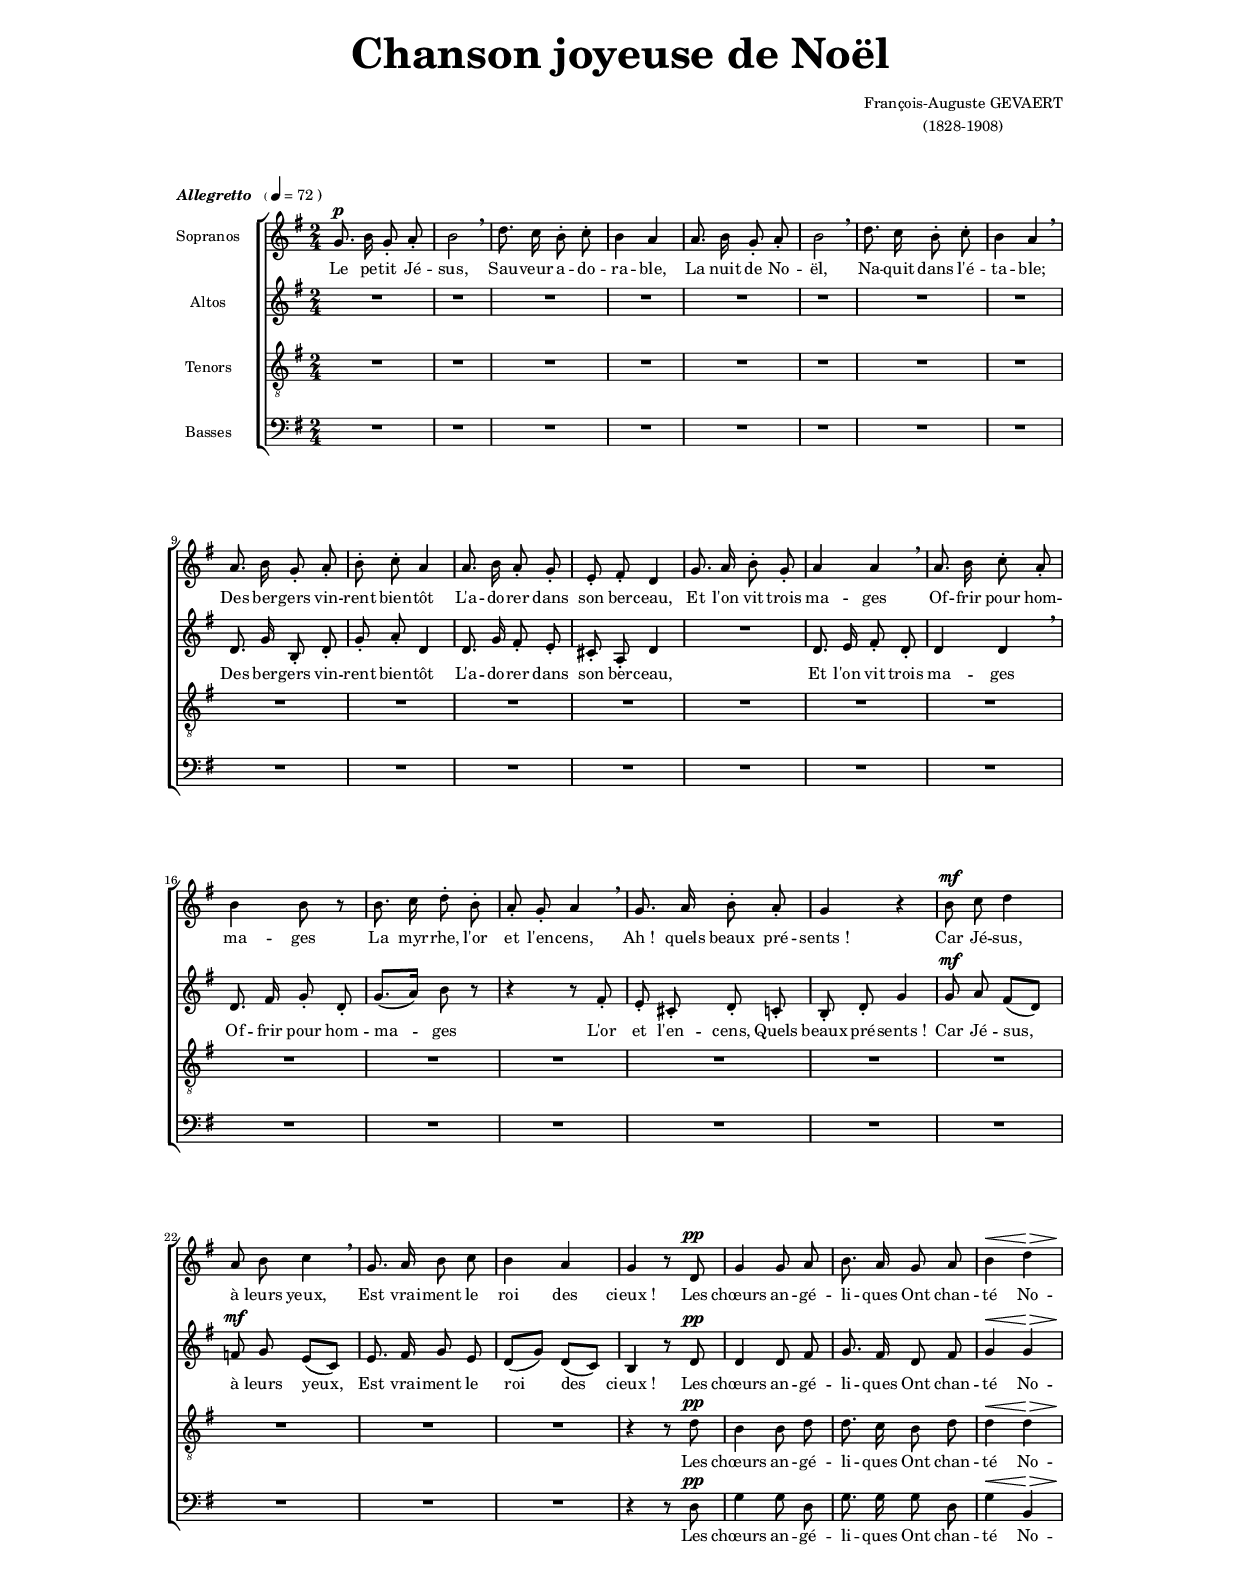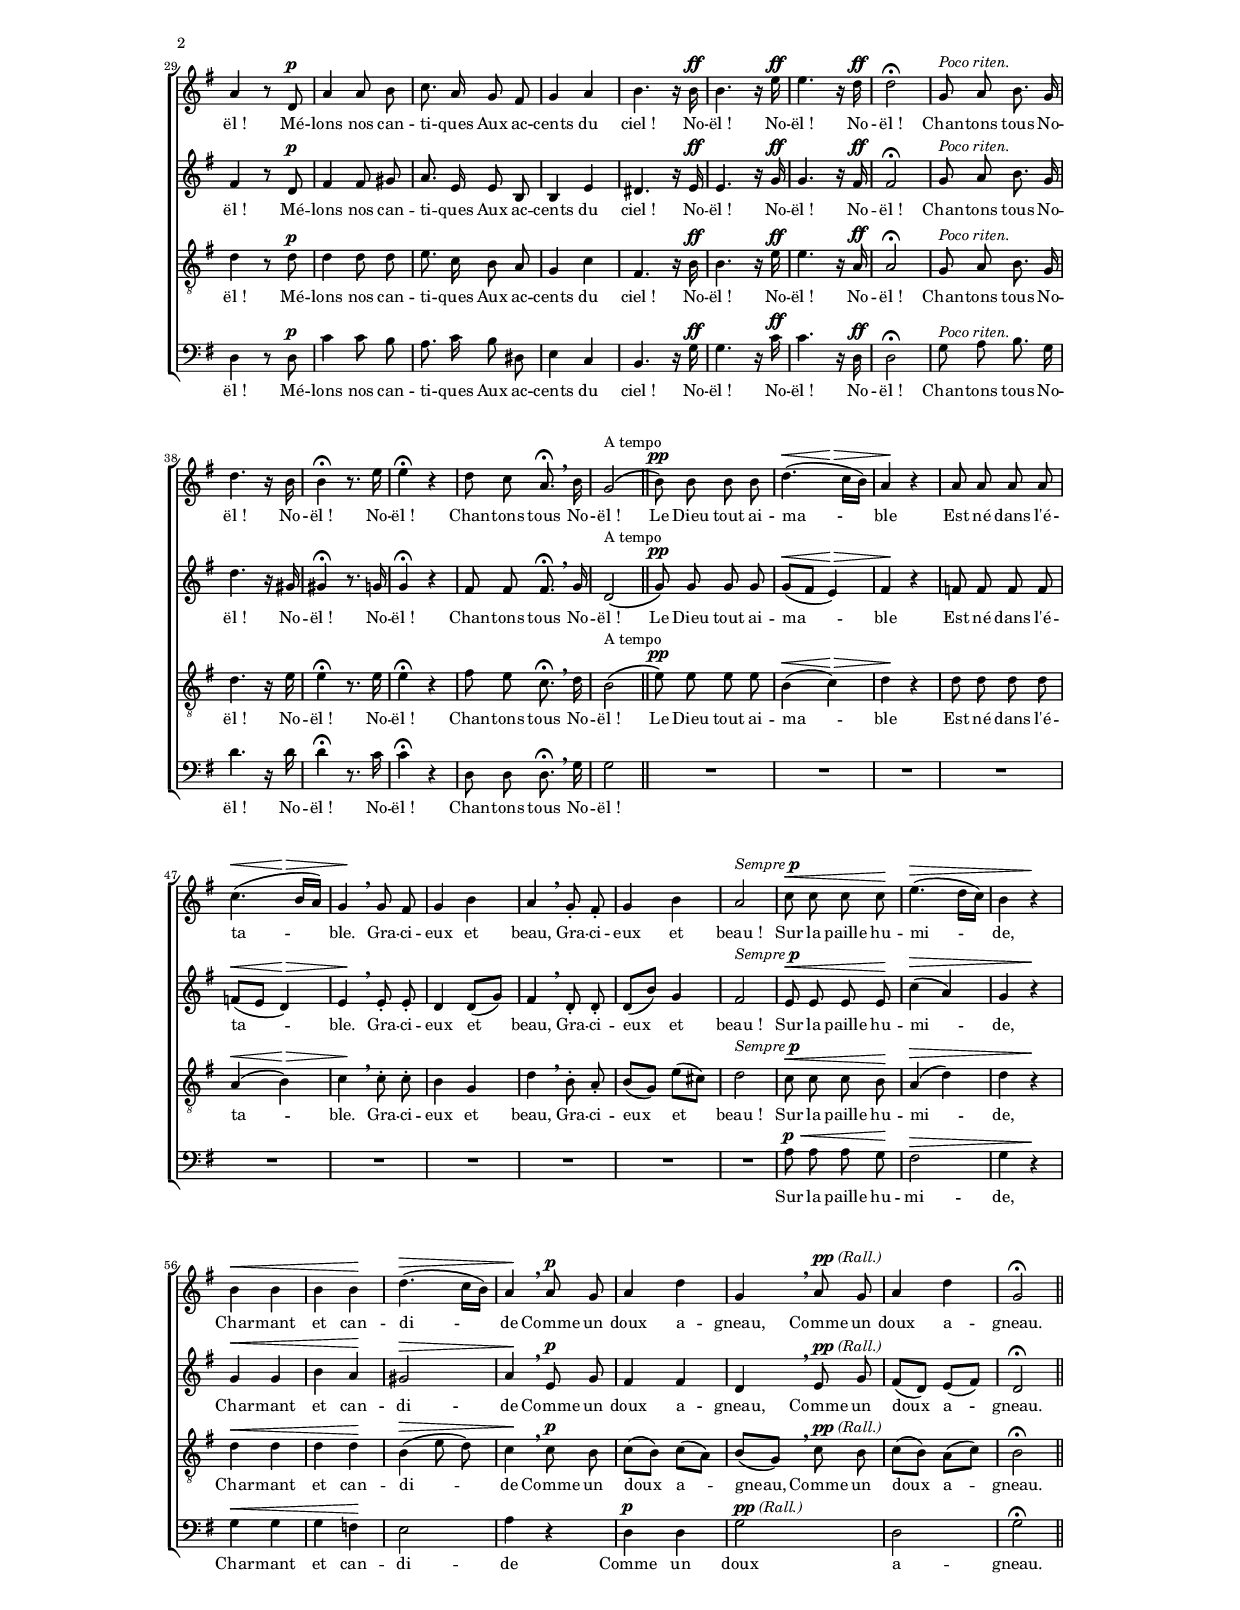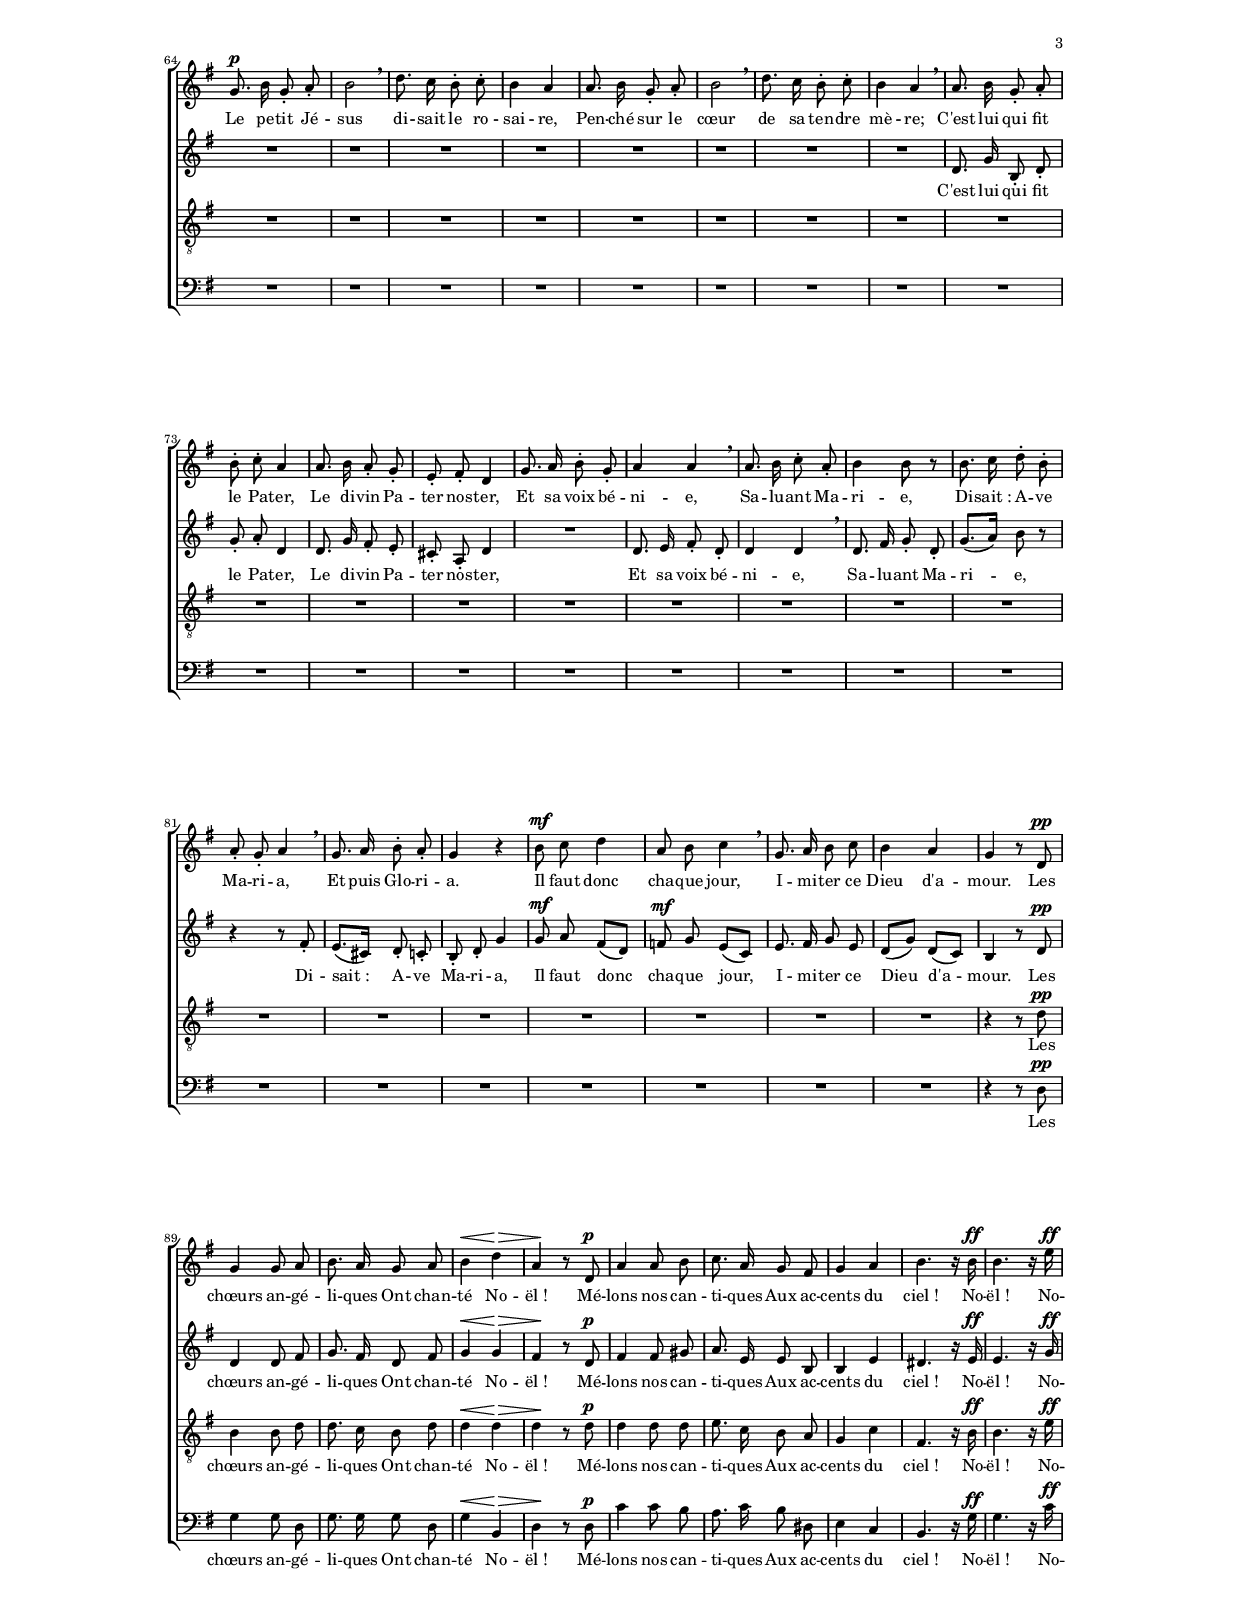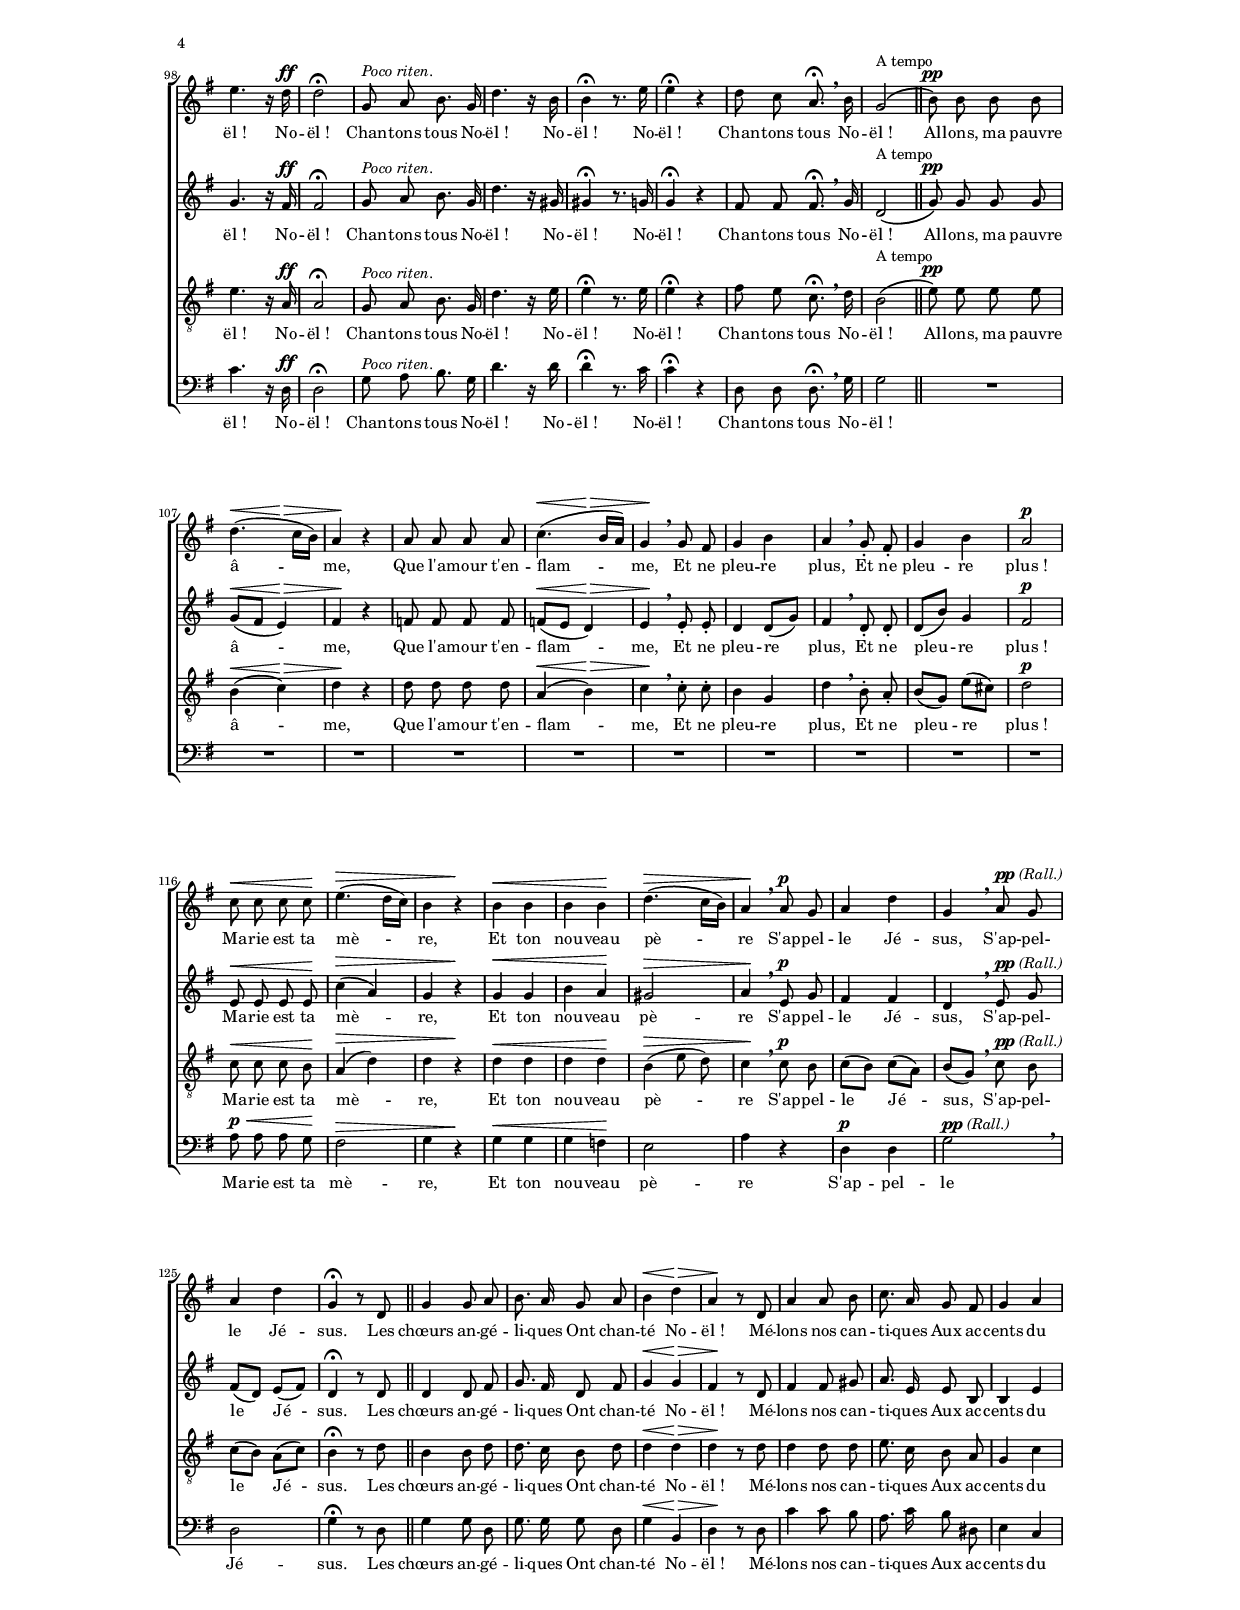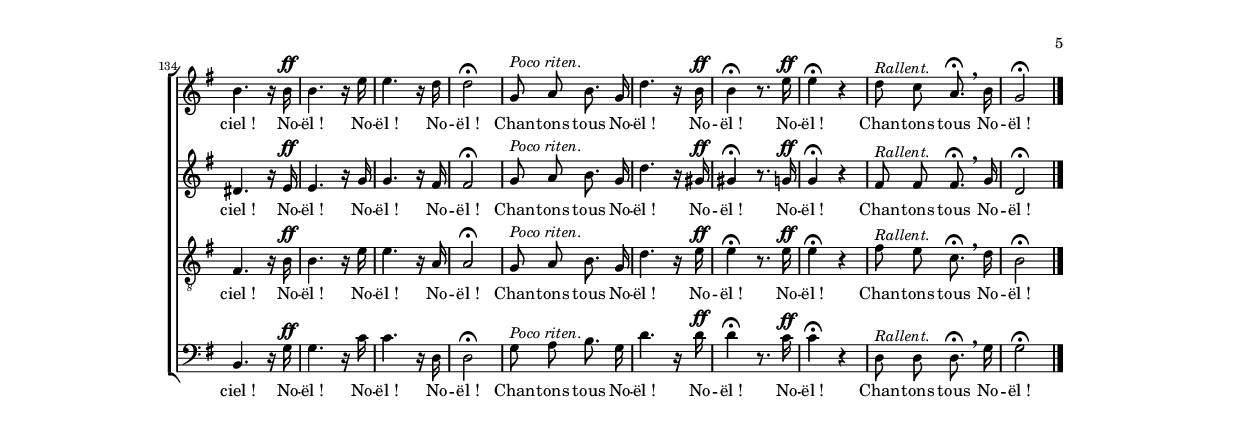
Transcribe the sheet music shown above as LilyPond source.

\version "2.12.1"

%---------------------------------------------------------------------------
%	COLLECTION DE CHOEURS
%	SANS ACCOMPAGNEMENT
%	Pour servir à l'étude du chant d'ensemble
%	dans les Conservatoires et Écoles de musique
%	Par F. A. GEVAERT
%	2e fascicule
%
%	Ed. Henry Lemoine et Cie
%	lastupdated = "2010/Apr/10"
%---------------------------------------------------------------------------

\paper {
	line-width = 15\cm 
	top-margin = 1.2\cm
	bottom-margin = 2.4\cm
}

#(set-global-staff-size 13)
#(ly:set-option 'point-and-click #f)

%---------------------------------------------------------------------------
%	
%---------------------------------------------------------------------------

\header {
	title = \markup \center-column {
		\pad-markup #3 {
			\fontsize #+5
			"Chanson joyeuse de Noël"
		}
	}
	composer = \markup {
		\center-column {
			"François-Auguste GEVAERT"
			"(1828-1908)"
		}
	}
	meter = \markup {
		\pad-to-box #'(0 . 0) #'(0 . 10) {  \bold \italic
			"Allegretto  "
			\upright \teeny ( \general-align #Y #DOWN \note #"4" #UP = 72 )
		}
	}
}

%---------------------------------------------------------------------------
%	
%---------------------------------------------------------------------------

global = {
	\time 2/4
	\key g \major
	\set Score.tempoHideNote  = ##t 
	\tempo 4=72
	\override DynamicTextSpanner #'dash-period = #-1.0
	\override Score.Hairpin #'to-barline = ##f
}
print = {
	\autoBeamOff
	\dynamicUp
}
mid = {
	\tempo 4=72
}

Prit = \markup { \italic { Poco riten. } }
semP = \markup { \italic { Sempre  } \dynamic p  }
ralP = \markup { \dynamic pp { \italic (Rall.) } }
Atem = \markup { A tempo }
ral = \markup { \italic { Rallent. } }
% rin = \markup { \italic { Rinf. } }
% solo = \markup { SOLO }
% coro = \markup { CHOEUR }
% lie = \markup { \italic { lié } }
% plie = \markup { \dynamic p {  et lié } }
% pplie = \markup { \dynamic pp {  et lié } }
% endResp = \markup { \translate #'(5.5 . 0) { \musicglyph #"scripts.ufermata" } }

%---------------------------------------------------------------------------
%	NOTES
%---------------------------------------------------------------------------

Sop = \relative c'' {
	\set Staff.instrumentName = #"Sopranos "
	
	g8.\p b16 g8\staccato a\staccato
	b2 \breathe
	d8. c16 b8\staccato c\staccato
	b4 a
	a8. b16 g8\staccato a\staccato
	b2 \breathe
	d8. c16 b8\staccato c\staccato
	b4 a \breathe
% 2
	a8. b16 g8\staccato a\staccato
	b8\staccato c\staccato a4
	a8. b16 a8\staccato g\staccato
	e8\staccato fis\staccato d4
	g8. a16 b8\staccato g\staccato
	a4 a \breathe
	a8. b16 c8\staccato a\staccato
% 3	
	b4 b8 r
	b8. c16 d8\staccato b\staccato
	a8\staccato g\staccato a4 \breathe
	g8. a16 b8\staccato a\staccato
	g4 r
	b8\mf c d4
	a8 b c4 \breathe
% 4
	g8. a16 b8 c8
	b4 a
	g4 r8 d\pp
	g4 g8 a
	b8. a16 g8 a
	b4\< d\!\>
	a4\! r8 d,\p
	a'4 a8 b
% 5
	c8. a16 g8 fis
	g4 a
	b4. r16 b\ff
	b4. r16 e\ff
	e4. r16 d\ff
	d2^\fermata
	g,8^\Prit a b8. g16
	d'4. r16 b
% 6
	b4^\fermata r8. e16
	e4^\fermata r
	d8 c a8.^\fermata \breathe b16
	g2\(^\Atem \bar "||"
	b8\)\pp b b b
	<< { d4.( c16[ b]) a4 r }
	{ s4\< s\!\> s\! s } >>
	a8 a a a
% 7
	<< { c4.( b16[ a]) g4 \breathe g8 fis }
	{ s4\< s\!\> s\! s } >>
	g4 b
	a4 \breathe g8\staccato fis\staccato
	g4 b
	a2^\semP
	c8\< c c c\!
	e4.\>( d16[ c])
% 8
	b4 r\!
	b\< b b b\!
	d4.\>( c16[ b])
	a4\! \breathe a8\p g
	a4 d
	g,4 \breathe a8^\ralP g
	a4 d
	g,2^\fermata \bar "||"
	
	g8.\p b16 g8\staccato a\staccato
	b2 \breathe
	d8. c16 b8\staccato c\staccato
	b4 a
	a8. b16 g8\staccato a\staccato
	b2 \breathe
	d8. c16 b8\staccato c\staccato
	b4 a \breathe
% 2
	a8. b16 g8\staccato a\staccato
	b8\staccato c\staccato a4
	a8. b16 a8\staccato g\staccato
	e8\staccato fis\staccato d4
	g8. a16 b8\staccato g\staccato
	a4 a \breathe
	a8. b16 c8\staccato a\staccato
% 3	
	b4 b8 r
	b8. c16 d8\staccato b\staccato
	a8\staccato g\staccato a4 \breathe
	g8. a16 b8\staccato a\staccato
	g4 r
	b8\mf c d4
	a8 b c4 \breathe
% 4
	g8. a16 b8 c8
	b4 a
	g4 r8 d\pp
	g4 g8 a
	b8. a16 g8 a
	b4\< d\!\>
	a4\! r8 d,\p
	a'4 a8 b
% 5
	c8. a16 g8 fis
	g4 a
	b4. r16 b\ff
	b4. r16 e\ff
	e4. r16 d\ff
	d2^\fermata
	g,8^\Prit a b8. g16
	d'4. r16 b
% 6
	b4^\fermata r8. e16
	e4^\fermata r
	d8 c a8.^\fermata \breathe b16
	g2\(^\Atem \bar "||"
	b8\)\pp b b b
	<< { d4.( c16[ b]) a4 r }
	{ s4\< s\!\> s\! s } >>
	a8 a a a
% 7
	<< { c4.( b16[ a]) g4 \breathe g8 fis }
	{ s4\< s\!\> s\! s } >>
	g4 b
	a4 \breathe g8\staccato fis\staccato
	g4 b
	a2^\p
	c8\< c c c\!
	e4.\>( d16[ c])
% 8
	b4 r\!
	b\< b b b\!
	d4.\>( c16[ b])
	a4\! \breathe a8\p g
	a4 d
	g,4 \breathe a8^\ralP g
	a4 d
	g,4^\fermata r8 d \bar "||"
	
	g4 g8 a
	b8. a16 g8 a
	b4\< d\!\>
	a4\! r8 d,
	a'4 a8 b
% 5
	c8. a16 g8 fis
	g4 a
	b4. r16 b\ff
	b4. r16 e
	e4. r16 d
	d2^\fermata
	g,8^\Prit a b8. g16
	d'4. r16 b\ff
% 6
	b4^\fermata r8. e16\ff
	e4^\fermata r
	d8^\ral c a8.^\fermata \breathe b16
	g2^\fermata \bar "|."
}

Alt = \relative c' {
	\set Staff.instrumentName = #"Altos "

	R2*8
% 2
	d8. g16 b,8\staccato d\staccato
	g8\staccato a\staccato d,4
	d8. g16 fis8\staccato e\staccato
	cis8\staccato a\staccato d4
	R2
	d8. e16 fis8\staccato d\staccato
	d4 d \breathe
% 3	
	d8. fis16 g8\staccato d\staccato
	g8.[( a16)] b8 r
	r4 r8 fis\staccato
	e8\staccato cis\staccato d\staccato c\staccato
	b8\staccato d\staccato g4
	g8\mf a fis[( d)]
	f8\mf g e[( c)]
% 4
	e8. fis16 g8 e8
	d[( g)] d[( c)]
	b4 r8 d\pp
	d4 d8 fis
	g8. fis16 d8 fis
	g4\< g\!\>
	fis4\! r8 d\p
	fis4 fis8 gis
% 5
	a8. e16 e8 b
	b4 e
	dis4. r16 e\ff
	e4. r16 g\ff
	g4. r16 fis\ff
	fis2^\fermata
	g8^\Prit a b8. g16
	d'4. r16 gis,
% 6
	gis4^\fermata r8. g16
	g4^\fermata r
	fis8 fis fis8.^\fermata \breathe g16
	d2\(^\Atem \bar "||"
	g8\)\pp g g g
	g8\<([ fis] e4\!\>)
	fis4\! r
	f8 f f f
% 7
	f8\<([ e] d4\!\>)
	e4\! \breathe e8\staccato e\staccato
	d4 d8[( g)]
	fis4 \breathe d8\staccato d\staccato
	d8[( b')] g4
	fis2^\semP
	e8\< e e e\!
	c'4\>( a)
% 8
	g4 r\!
	g\< g b a\!
	gis2\>
	a4\! \breathe e8\p g
	fis4 fis
	d4 \breathe e8^\ralP g
	fis8([ d]) e([ fis])
	d2^\fermata \bar "||"
	
	R2*8
% 2
	d8. g16 b,8\staccato d\staccato
	g8\staccato a\staccato d,4
	d8. g16 fis8\staccato e\staccato
	cis8\staccato a\staccato d4
	R2
	d8. e16 fis8\staccato d\staccato
	d4 d \breathe
% 3	
	d8. fis16 g8\staccato d\staccato
	g8.[( a16)] b8 r
	r4 r8 fis\staccato
	e8.([ cis16]) d8\staccato c\staccato
	b8\staccato d\staccato g4
	g8\mf a fis[( d)]
	f8\mf g e[( c)]
% 4
	e8. fis16 g8 e8
	d[( g)] d[( c)]
	b4 r8 d\pp
	d4 d8 fis
	g8. fis16 d8 fis
	g4\< g\!\>
	fis4\! r8 d\p
	fis4 fis8 gis
% 5
	a8. e16 e8 b
	b4 e
	dis4. r16 e\ff
	e4. r16 g\ff
	g4. r16 fis\ff
	fis2^\fermata
	g8^\Prit a b8. g16
	d'4. r16 gis,
% 6
	gis4^\fermata r8. g16
	g4^\fermata r
	fis8 fis fis8.^\fermata \breathe g16
	d2\(^\Atem \bar "||"
	g8\)\pp g g g
	g8\<([ fis] e4\!\>)
	fis4\! r
	f8 f f f
% 7
	f8\<([ e] d4\!\>)
	e4\! \breathe e8\staccato e\staccato
	d4 d8[( g)]
	fis4 \breathe d8\staccato d\staccato
	d8[( b')] g4
	fis2^\p
	e8\< e e e\!
	c'4\>( a)
% 8
	g4 r\!
	g\< g b a\!
	gis2\>
	a4\! \breathe e8\p g
	fis4 fis
	d4 \breathe e8^\ralP g
	fis8([ d]) e([ fis])
	d4^\fermata r8 d \bar "||"
	
	d4 d8 fis
	g8. fis16 d8 fis
	g4\< g\!\>
	fis4\! r8 d
	fis4 fis8 gis
% 5
	a8. e16 e8 b
	b4 e
	dis4. r16 e\ff
	e4. r16 g
	g4. r16 fis
	fis2^\fermata
	g8^\Prit a b8. g16
	d'4. r16 gis,\ff
% 6
	gis4^\fermata r8. g16\ff
	g4^\fermata r
	fis8^\ral fis fis8.^\fermata \breathe g16
	d2^\fermata \bar "|."
}

Ten = \relative c' {
	\set Staff.instrumentName = #"Tenors "	
	\clef "treble_8"

	R2*24
% 4
	r4 r8 d\pp
	b4 b8 d
	d8. c16 b8 d
	d4\< d\!\>
	d4\! r8 d\p
	d4 d8 d
% 5
	e8. c16 b8 a
	g4 c
	fis,4. r16 b\ff
	b4. r16 e\ff
	e4. r16 a,\ff
	a2^\fermata
	g8^\Prit a b8. g16
	d'4. r16 e
% 6
	e4^\fermata r8. e16
	e4^\fermata r
	fis8 e c8.^\fermata \breathe d16
	b2\(^\Atem \bar "||"
	e8\)\pp e e e
	b4\<( c4)\!\>
	d4\! r
	d8 d d d
% 7
	a4\<( b)\!\>
	c4\! \breathe c8\staccato c\staccato
	b4 g
	d'4 \breathe b8\staccato a\staccato
	b8([ g)] e'([ cis)]
	d2^\semP
	c8\< c c b\!
	a4\>( d)
% 8
	d4 r\!
	d\< d d d\!
	b4\>( e8 d)
	c4\! \breathe c8\p b
	c8[( b)] c[( a)]
	b8([ g]) \breathe c^\ralP b
	c8([ b]) a([ c])
	b2^\fermata \bar "||"
	
	R2*24
% 4
	r4 r8 d\pp
	b4 b8 d
	d8. c16 b8 d
	d4\< d\!\>
	d4\! r8 d\p
	d4 d8 d
% 5
	e8. c16 b8 a
	g4 c
	fis,4. r16 b\ff
	b4. r16 e\ff
	e4. r16 a,\ff
	a2^\fermata
	g8^\Prit a b8. g16
	d'4. r16 e
% 6
	e4^\fermata r8. e16
	e4^\fermata r
	fis8 e c8.^\fermata \breathe d16
	b2\(^\Atem \bar "||"
	e8\)\pp e e e
	b4\<( c4)\!\>
	d4\! r
	d8 d d d
% 7
	a4\<( b)\!\>
	c4\! \breathe c8\staccato c\staccato
	b4 g
	d'4 \breathe b8\staccato a\staccato
	b8([ g)] e'([ cis)]
	d2^\p
	c8\< c c b\!
	a4\>( d)
% 8
	d4 r\!
	d\< d d d\!
	b4\>( e8 d)
	c4\! \breathe c8\p b
	c8[( b)] c[( a)]
	b8([ g]) \breathe c^\ralP b
	c8([ b]) a([ c])
	b4^\fermata r8 d\bar "||"
	
	b4 b8 d
	d8. c16 b8 d
	d4\< d\!\>
	d4\! r8 d
	d4 d8 d
% 5
	e8. c16 b8 a
	g4 c
	fis,4. r16 b\ff
	b4. r16 e
	e4. r16 a,
	a2^\fermata
	g8^\Prit a b8. g16
	d'4. r16 e\ff
% 6
	e4^\fermata r8. e16\ff
	e4^\fermata r
	fis8^\ral e c8.^\fermata \breathe d16
	b2^\fermata \bar "|."
}

Bas = \relative c {
	\set Staff.instrumentName = #"Basses "
	\clef bass

	R2*24
% 4
	r4 r8 d\pp
	g4 g8 d
	g8. g16 g8 d
	g4\< b,\!\>
	d4\! r8 d\p
	c'4 c8 b
% 5
	a8. c16 b8 dis,
	e4 c
	b4. r16 g'\ff
	g4. r16 c\ff
	c4. r16 d,\ff
	d2^\fermata
	g8^\Prit a b8. g16
	d'4. r16 d
% 6
	d4^\fermata r8. c16
	c4^\fermata r
	d,8 d d8.^\fermata \breathe g16
	g2 \bar "||"
	R2*10
% 7
	a8\p\< a a g\!
	fis2\>
% 8
	g4 r\!
	g\< g g f\!
	e2
	a4 r
	d,4\p d
	g2^\ralP
	d2
	g2^\fermata \bar "||"
	
	R2*24
% 4
	r4 r8 d\pp
	g4 g8 d
	g8. g16 g8 d
	g4\< b,\!\>
	d4\! r8 d\p
	c'4 c8 b
% 5
	a8. c16 b8 dis,
	e4 c
	b4. r16 g'\ff
	g4. r16 c\ff
	c4. r16 d,\ff
	d2^\fermata
	g8^\Prit a b8. g16
	d'4. r16 d
% 6
	d4^\fermata r8. c16
	c4^\fermata r
	d,8 d d8.^\fermata \breathe g16
	g2 \bar "||"
	R2*10
% 7
	a8\p\< a a g\!
	fis2\>
% 8
	g4 r\!
	g\< g g f\!
	e2
	a4 r
	d,4\p d
	g2^\ralP \breathe
	d2
	g4^\fermata r8 d \bar "||"
	
	g4 g8 d
	g8. g16 g8 d
	g4\< b,\!\>
	d4\! r8 d
	c'4 c8 b
% 5
	a8. c16 b8 dis,
	e4 c
	b4. r16 g'\ff
	g4. r16 c
	c4. r16 d,
	d2^\fermata
	g8^\Prit a b8. g16
	d'4. r16 d\ff
% 6
	d4^\fermata r8. c16\ff
	c4^\fermata r
	d,8^\ral d d8.^\fermata \breathe g16
	g2^\fermata \bar "|."
}

%---------------------------------------------------------------------------
%	LYRICS
%---------------------------------------------------------------------------

texteA = \lyricmode {
	Le pe -- tit Jé -- sus,
	Sau -- veur a -- do -- ra -- ble,
	La nuit de No -- ël,
	Na -- quit dans l'é -- ta -- ble;
	Des ber -- gers vin -- rent bien -- tôt
	L'a -- do -- rer dans son ber -- ceau,
	Et l'on vit trois ma -- ges
	Of -- frir pour hom -- ma -- ges
	La myr -- rhe, l'or et l'en -- cens,
	Ah_! quels beaux pré -- sents_!
	Car Jé -- sus, à leurs yeux,
	Est vrai -- ment le roi des cieux_!
	Les chœurs an -- gé -- li -- ques
	Ont chan -- té No -- ël_!
	Mé -- lons nos can -- ti -- ques
	Aux ac -- cents du ciel_!
	No -- ël_! No -- ël_! No -- ël_!
	Chan -- tons tous No -- ël_!
	No -- ël_! No -- ël_!
	Chan -- tons tous No -- ël_! 
	Le Dieu tout ai -- ma -- ble
	Est né dans l'é -- ta -- ble.
	Gra -- ci -- eux et beau,
	Gra -- ci -- eux et beau_!
	Sur la paille hu -- mi -- de,
	Char -- mant et can -- di -- de
	Comme un doux a -- gneau,
	Comme un doux a -- gneau.
	Le pe -- tit Jé -- sus di -- sait le ro -- sai -- re,
	Pen -- ché sur le cœur de sa ten -- dre mè -- re;
	C'est lui qui fit le Pa -- ter,
	Le di -- vin Pa -- ter nos -- ter,
	Et sa voix bé -- ni -- e,
	Sa -- lu -- ant Ma -- ri -- e,
	Di -- sait_: A -- ve Ma -- ri -- a,
	Et puis Glo -- ri -- a.
	Il faut donc cha -- que jour,
	I -- mi -- ter ce Dieu d'a -- mour.
	Les chœurs an -- gé -- li -- ques
	Ont chan -- té No -- ël_!
	Mé -- lons nos can -- ti -- ques
	Aux ac -- cents du ciel_!
	No -- ël_! No -- ël_! No -- ël_!
	Chan -- tons tous No -- ël_!
	No -- ël_! No -- ël_!
	Chan -- tons tous No -- ël_!
	Al -- lons, ma pauvre â -- me,
	Que l'a -- mour t'en -- flam -- me,
	Et ne pleu -- re plus,
	Et ne pleu -- re plus_!
	Ma -- rie est ta mè -- re,
	Et ton nou -- veau pè -- re
	S'ap -- pel -- le Jé -- sus,
	S'ap -- pel -- le Jé -- sus.
	Les chœurs an -- gé -- li -- ques
	Ont chan -- té No -- ël_!
	Mé -- lons nos can -- ti -- ques
	Aux ac -- cents du ciel_!
	No -- ël_! No -- ël_! No -- ël_!
	Chan -- tons tous No -- ël_!
	No -- ël_! No -- ël_!
	Chan -- tons tous No -- ël_! 
}
texteB = \lyricmode {
	Des ber -- gers vin -- rent bien -- tôt
	L'a -- do -- rer dans son ber -- ceau,
	Et l'on vit trois ma -- ges
	Of -- frir pour hom -- ma -- ges
	L'or et l'en -- cens,
	Quels beaux pré -- sents_!
	Car Jé -- sus, à leurs yeux,
	Est vrai -- ment le roi des cieux_!
	Les chœurs an -- gé -- li -- ques
	Ont chan -- té No -- ël_!
	Mé -- lons nos can -- ti -- ques
	Aux ac -- cents du ciel_!
	No -- ël_! No -- ël_! No -- ël_!
	Chan -- tons tous No -- ël_!
	No -- ël_! No -- ël_!
	Chan -- tons tous No -- ël_! 
	Le Dieu tout ai -- ma -- ble
	Est né dans l'é -- ta -- ble.
	Gra -- ci -- eux et beau,
	Gra -- ci -- eux et beau_!
	Sur la paille hu -- mi -- de,
	Char -- mant et can -- di -- de
	Comme un doux a -- gneau,
	Comme un doux a -- gneau.
	C'est lui qui fit le Pa -- ter,
	Le di -- vin Pa -- ter nos -- ter,
	Et sa voix bé -- ni -- e,
	Sa -- lu -- ant Ma -- ri -- e,
	Di -- sait_: A -- ve Ma -- ri -- a,
	Il faut donc cha -- que jour,
	I -- mi -- ter ce Dieu d'a -- mour.
	Les chœurs an -- gé -- li -- ques
	Ont chan -- té No -- ël_!
	Mé -- lons nos can -- ti -- ques
	Aux ac -- cents du ciel_!
	No -- ël_! No -- ël_! No -- ël_!
	Chan -- tons tous No -- ël_!
	No -- ël_! No -- ël_!
	Chan -- tons tous No -- ël_! 
	Al -- lons, ma pauvre â -- me,
	Que l'a -- mour t'en -- flam -- me,
	Et ne pleu -- re plus,
	Et ne pleu -- re plus_!
	Ma -- rie est ta mè -- re,
	Et ton nou -- veau pè -- re
	S'ap -- pel -- le Jé -- sus,
	S'ap -- pel -- le Jé -- sus.
	Les chœurs an -- gé -- li -- ques
	Ont chan -- té No -- ël_!
	Mé -- lons nos can -- ti -- ques
	Aux ac -- cents du ciel_!
	No -- ël_! No -- ël_! No -- ël_!
	Chan -- tons tous No -- ël_!
	No -- ël_! No -- ël_!
	Chan -- tons tous No -- ël_!
}
texteC = \lyricmode {
	Les chœurs an -- gé -- li -- ques
	Ont chan -- té No -- ël_!
	Mé -- lons nos can -- ti -- ques
	Aux ac -- cents du ciel_!
	No -- ël_! No -- ël_! No -- ël_!
	Chan -- tons tous No -- ël_!
	No -- ël_! No -- ël_!
	Chan -- tons tous No -- ël_!
	Le Dieu tout ai -- ma -- ble
	Est né dans l'é -- ta -- ble.
	Gra -- ci -- eux et beau,
	Gra -- ci -- eux et beau_!
	Sur la paille hu -- mi -- de,
	Char -- mant et can -- di -- de
	Comme un doux a -- gneau,
	Comme un doux a -- gneau.
	Les chœurs an -- gé -- li -- ques
	Ont chan -- té No -- ël_!
	Mé -- lons nos can -- ti -- ques
	Aux ac -- cents du ciel_!
	No -- ël_! No -- ël_! No -- ël_!
	Chan -- tons tous No -- ël_!
	No -- ël_! No -- ël_!
	Chan -- tons tous No -- ël_!
	Al -- lons, ma pauvre â -- me,
	Que l'a -- mour t'en -- flam -- me,
	Et ne pleu -- re plus,
	Et ne pleu -- re plus_!
	Ma -- rie est ta mè -- re,
	Et ton nou -- veau pè -- re
	S'ap -- pel -- le Jé -- sus,
	S'ap -- pel -- le Jé -- sus.
	Les chœurs an -- gé -- li -- ques
	Ont chan -- té No -- ël_!
	Mé -- lons nos can -- ti -- ques
	Aux ac -- cents du ciel_!
	No -- ël_! No -- ël_! No -- ël_!
	Chan -- tons tous No -- ël_!
	No -- ël_! No -- ël_!
	Chan -- tons tous No -- ël_!
}
texteD = \lyricmode {
	Les chœurs an -- gé -- li -- ques
	Ont chan -- té No -- ël_!
	Mé -- lons nos can -- ti -- ques
	Aux ac -- cents du ciel_!
	No -- ël_! No -- ël_! No -- ël_!
	Chan -- tons tous No -- ël_!
	No -- ël_! No -- ël_!
	Chan -- tons tous No -- ël_! 
	Sur la paille hu -- mi -- de,
	Char -- mant et can -- di -- de
	Comme un doux a -- gneau.
	Les chœurs an -- gé -- li -- ques
	Ont chan -- té No -- ël_!
	Mé -- lons nos can -- ti -- ques
	Aux ac -- cents du ciel_!
	No -- ël_! No -- ël_! No -- ël_!
	Chan -- tons tous No -- ël_!
	No -- ël_! No -- ël_!
	Chan -- tons tous No -- ël_!
	Ma -- rie est ta mè -- re,
	Et ton nou -- veau pè -- re
	S'ap -- pel -- le Jé -- sus.
	Les chœurs an -- gé -- li -- ques
	Ont chan -- té No -- ël_!
	Mé -- lons nos can -- ti -- ques
	Aux ac -- cents du ciel_!
	No -- ël_! No -- ël_! No -- ël_!
	Chan -- tons tous No -- ël_!
	No -- ël_! No -- ël_!
	Chan -- tons tous No -- ël_!
}

%---------------------------------------------------------------------------
%	MIDI OUTPUT
%---------------------------------------------------------------------------

\score {
	<<
	\new Staff = "Sop" { \set Staff.midiInstrument = "oboe" \global \mid \Sop }
	\new Staff = "Alt" { \set Staff.midiInstrument = "clarinet" \global \mid \Alt }
	\new Staff = "Ten" { \set Staff.midiInstrument = "french horn" \global \mid \Ten }
	\new Staff = "Bas" { \set Staff.midiInstrument = "bassoon" \global \mid \Bas }
	>>
	\midi { \context { \Voice \remove "Dynamic_performer" } }
}

%---------------------------------------------------------------------------
%	SHEET OUTPUT
%---------------------------------------------------------------------------

\score {
	\new ChoirStaff <<
		\new Voice << \global \print \Sop >> 
		\addlyrics { \texteA }
		\new Voice << \global \print \Alt >>
		\addlyrics { \texteB }
		\new Voice << \global \print \Ten >>
		\addlyrics { \texteC }
		\new Voice << \global \print \Bas >>
		\addlyrics { \texteD }
	>>
	\layout  { }
}

